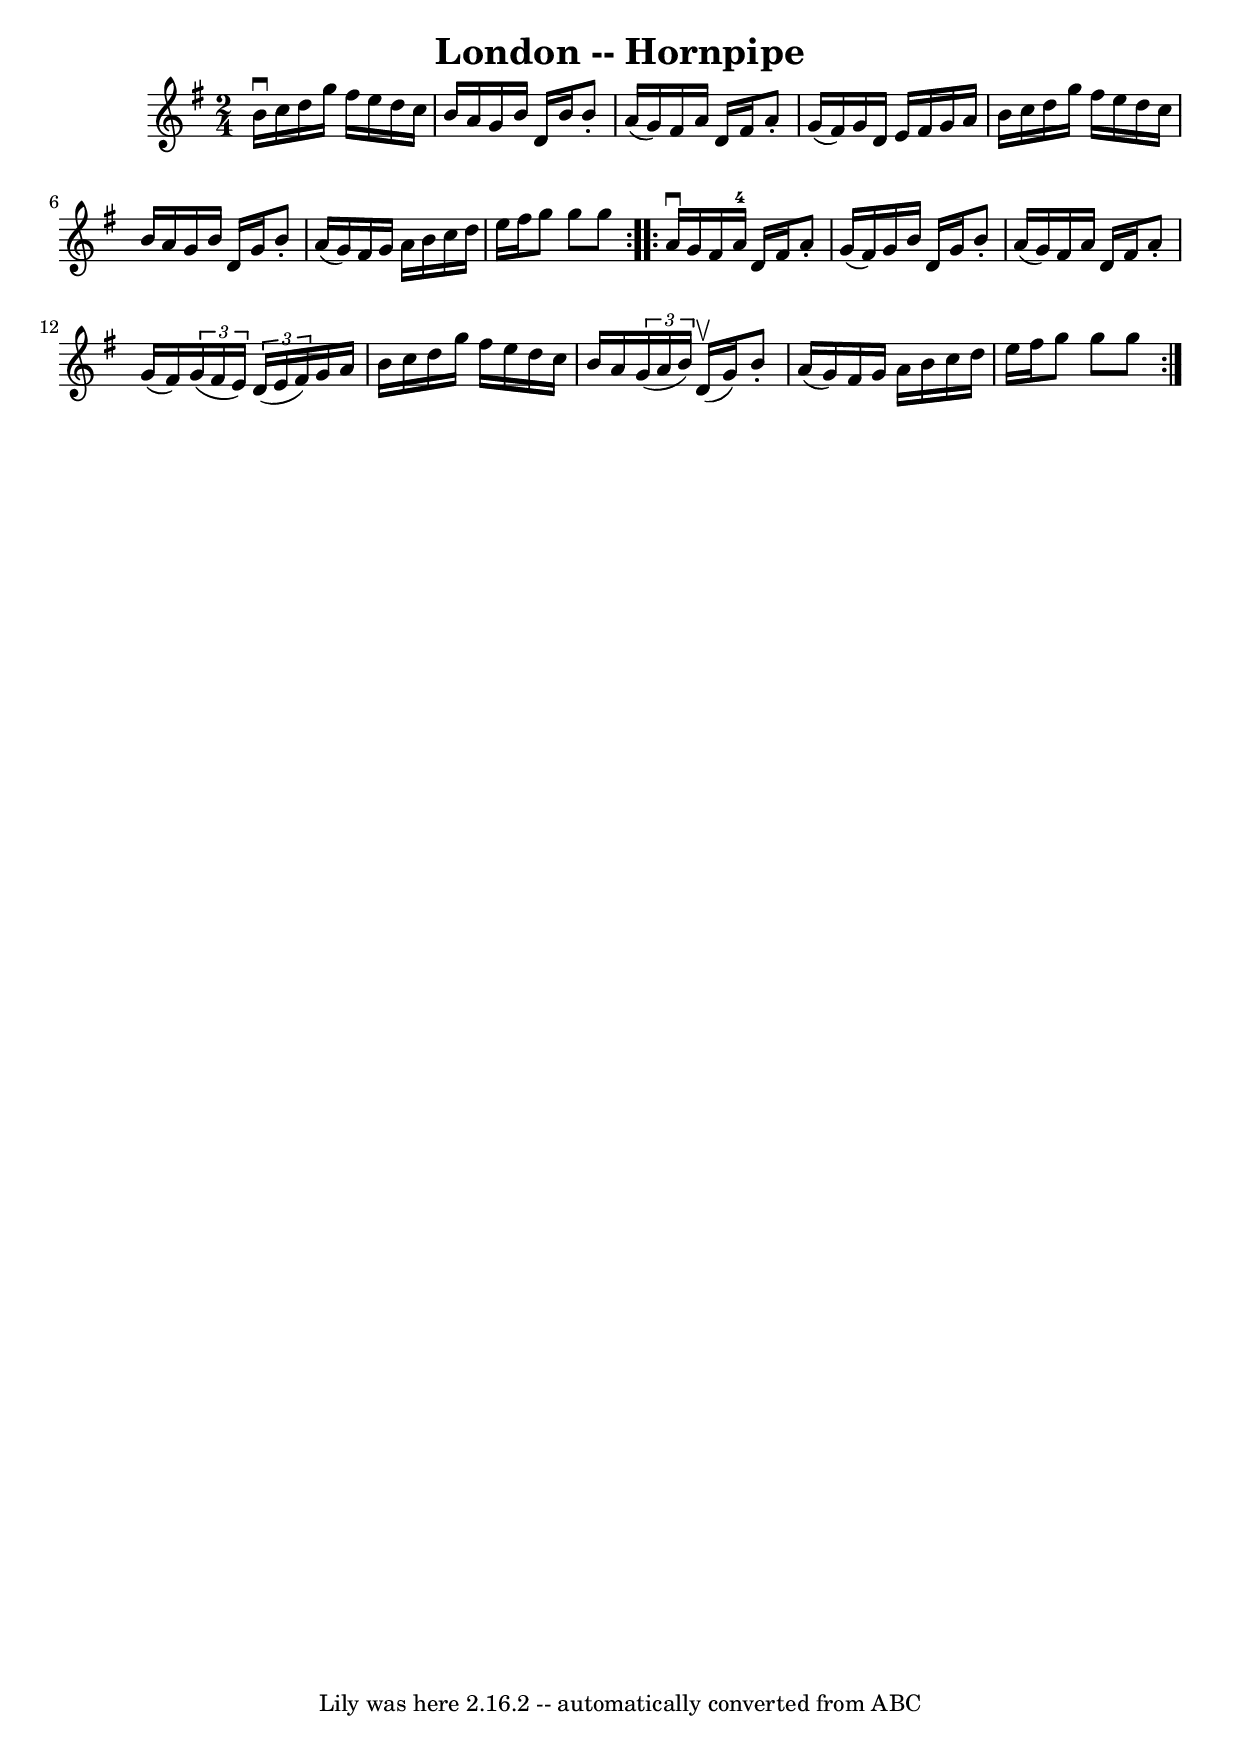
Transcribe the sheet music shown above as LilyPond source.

\version "2.7.40"
\include "Mammoth.ily"
\header {
	%% book = "Cole's 1000 Fiddle Tunes"
	crossRefNumber = "1"
	footnotes = ""
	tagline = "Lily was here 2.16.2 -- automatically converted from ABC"
	title = "London -- Hornpipe"
}
voicedefault =  {


\repeat volta 2 {
\time 2/4 
\key g \major b'16^\downbow c''16  |
 d''16 g''16    
fis''16 e''16 d''16 c''16 b'16 a'16  |
 g'16 b'16    
d'16 b'16 b'8 -. a'16 (g'16) |
 fis'16 a'16 d'16    
fis'16 a'8 -. g'16 (fis'16) |
 g'16 d'16 e'16    
fis'16 g'16 a'16 b'16 c''16  |
 d''16 g''16 fis''16 
 e''16 d''16 c''16 b'16 a'16  |
 g'16 b'16 d'16    
g'16 b'8 -. a'16 (g'16) |
 fis'16 g'16 a'16 b'16    
c''16 d''16 e''16 fis''16  |
 g''8 g''8 g''8  }     
\repeat volta 2 { a'16^\downbow g'16  |
 fis'16 a'16-4   
d'16 fis'16 a'8 -. g'16 (fis'16) |
 g'16 b'16 d'16  
 g'16 b'8 -. a'16 (g'16) |
 fis'16 a'16 d'16    
fis'16 a'8 -. g'16 (fis'16) |
   \times 2/3 { g'16 (
fis'16 e'16) }   \times 2/3 { d'16 (e'16 fis'16) } g'16    
a'16 b'16 c''16  |
 d''16 g''16 fis''16 e''16 d''16 
 c''16 b'16 a'16  |
   \times 2/3 { g'16 (a'16 b'16) } 
 d'16 (^\upbow g'16) b'8 -. a'16 (g'16) |
 fis'16    
g'16 a'16 b'16 c''16 d''16 e''16 fis''16  |
 g''8    
g''8 g''8  }   
}

\score{
    <<

	\context Staff="default"
	{
	    \voicedefault 
	}

    >>
	\layout {
	}
	\midi {}
}
